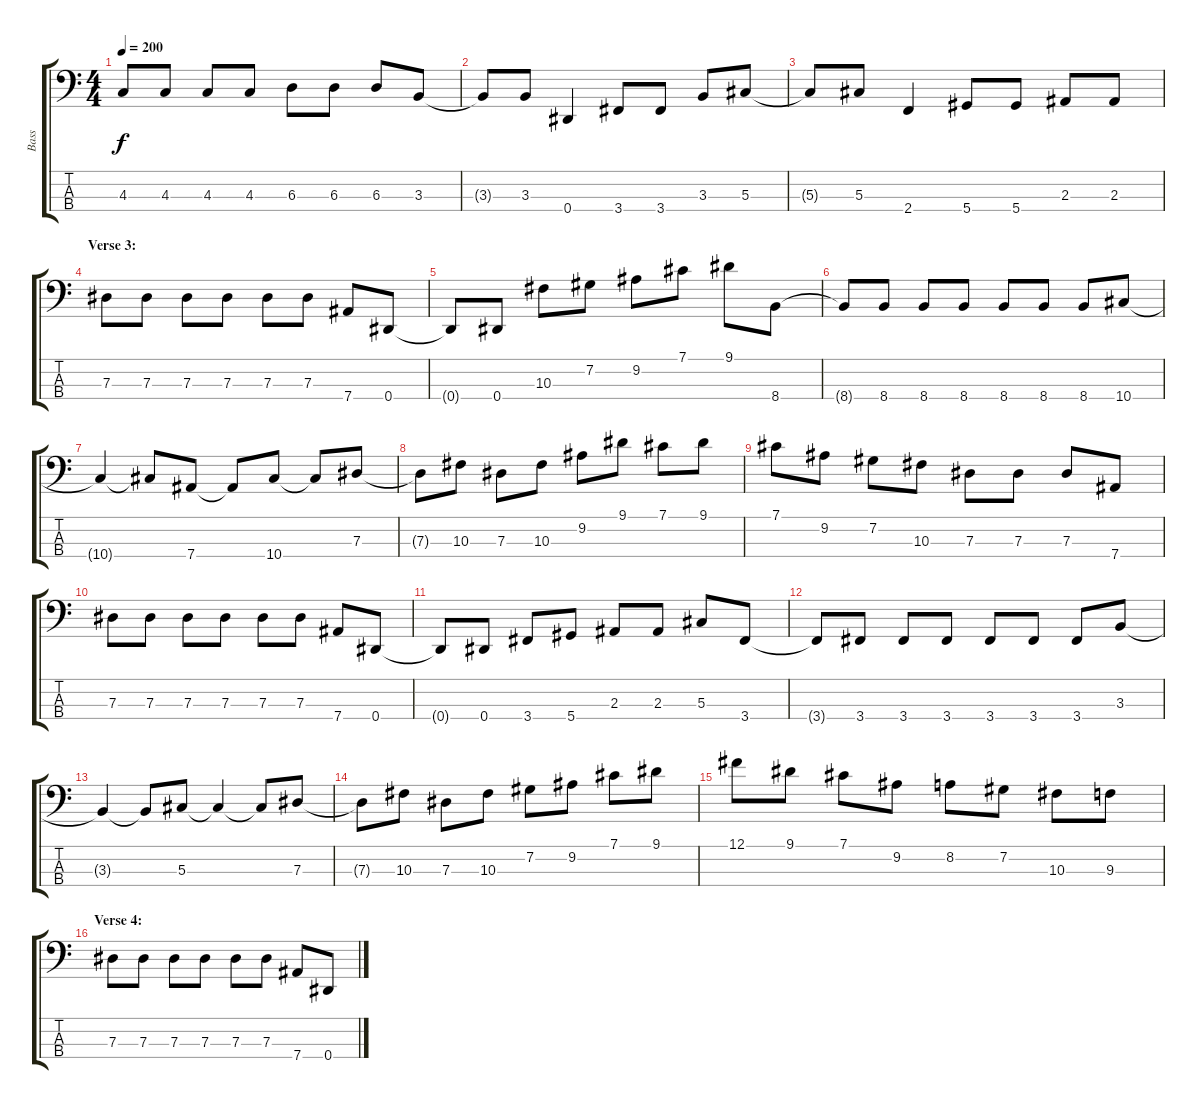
\track ("Bass" "Bass") {instrument electricbassfinger}
\staff {score tabs}
\tuning (Gb2 Db2 Ab1 Eb1) {hide}
\ts (4 4)
\tempo 200
\clef f4
\ks c
4.3.8{dy f} 4.3.8 4.3.8 4.3.8 6.3.8 6.3.8 6.3.8 3.3.8 |
3.3{t}.8 3.3.8 0.4.4 3.4.8 3.4.8 3.3.8 5.3.8 |
5.3{t}.8 5.3.8 2.4.4 5.4.8 5.4.8 2.3.8 2.3.8 |
\section ("" "Verse 3:")
7.3.8 7.3.8 7.3.8 7.3.8 7.3.8 7.3.8 7.4.8 0.4.8 |
0.4{t}.8 0.4.8 10.3.8 7.2.8 9.2.8 7.1.8 9.1.8 8.4.8 |
8.4{t}.8 8.4.8 8.4.8 8.4.8 8.4.8 8.4.8 8.4.8 10.4.8 |
10.4{t}.4 10.4{t}.8 7.4.8 7.4{t}.8 10.4.8 10.4{t}.8 7.3.8 |
7.3{t}.8 10.3.8 7.3.8 10.3.8 9.2.8 9.1.8 7.1.8 9.1.8 |
7.1.8 9.2.8 7.2.8 10.3.8 7.3.8 7.3.8 7.3.8 7.4.8 |
7.3.8 7.3.8 7.3.8 7.3.8 7.3.8 7.3.8 7.4.8 0.4.8 |
0.4{t}.8 0.4.8 3.4.8 5.4.8 2.3.8 2.3.8 5.3.8 3.4.8 |
3.4{t}.8 3.4.8 3.4.8 3.4.8 3.4.8 3.4.8 3.4.8 3.3.8 |
3.3{t}.4 3.3{t}.8 5.3.8 5.3{t}.4 5.3{t}.8 7.3.8 |
7.3{t}.8 10.3.8 7.3.8 10.3.8 7.2.8 9.2.8 7.1.8 9.1.8 |
12.1.8 9.1.8 7.1.8 9.2.8 8.2.8 7.2.8 10.3.8 9.3.8 |
\section ("" "Verse 4:")
7.3.8 7.3.8 7.3.8 7.3.8 7.3.8 7.3.8 7.4.8 0.4.8
